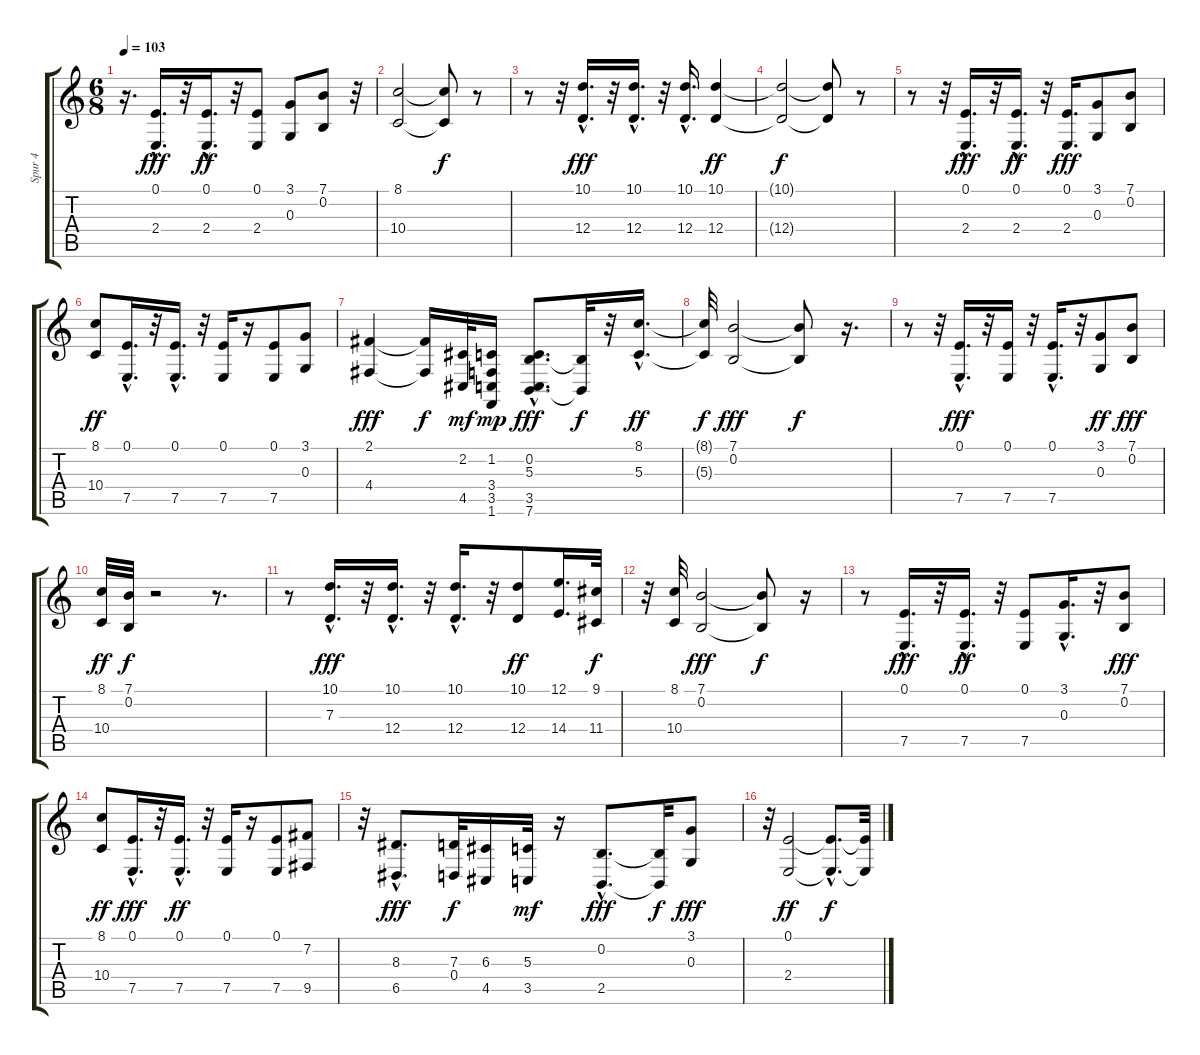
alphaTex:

\track ("Spur 4" "Spur 4") {instrument acousticgrandpiano}
\staff {score tabs}
\tuning (E4 B3 G3 D3 A2 E2) {hide}
\ts (6 8)
\tempo 103
\clef g2
\ks c
r.16{d dy f} (0.1{hac} 2.4{hac}).16{d dy fff} r.32 (0.1{hac} 2.4{hac}).16{d dy ff} r.32 (0.1 2.4).8 (3.1 0.3).8 (7.1 0.2).8 r.32 |
(8.1 10.4).2 (8.1{t} 10.4{t}).8{dy f} r.8 |
r.8 r.32 (10.1{hac} 12.4{hac}).16{d dy fff} r.32 (10.1{hac} 12.4{hac}).16{d} r.32 (10.1{hac} 12.4{hac}).16{d} (10.1 12.4).4{dy ff} |
(10.1{t} 12.4{t}).2{dy f} (10.1{t} 12.4{t}).8 r.8 |
r.8 r.32 (0.1{hac} 2.4{hac}).16{d dy fff} r.32 (0.1{hac} 2.4{hac}).16{d dy ff} r.32 (0.1 2.4).16{d dy fff} (3.1 0.3).8 (7.1 0.2).8 |
(8.1 10.4).8{dy ff} (0.1{hac} 7.5{hac}).16{d} r.32 (0.1{hac} 7.5{hac}).16{d} r.32 (0.1 7.5).16 r.16 (0.1 7.5).8 (3.1 0.3).8 |
(2.1 4.4).4{dy fff} (2.1{t} 4.4{t}).16{dy f} (2.2 4.5).32{dy mf} (1.2 3.4 3.5 1.6).16{dy mp} (0.2{hac} 5.3 3.5 7.6{hac}).8{d dy fff} (0.2{t} 7.6{t}).32{dy f} r.32 (8.1{hac} 5.3{hac}).16{d dy ff} |
(8.1{t} 5.3{t}).32{dy f} (7.1 0.2).2{dy fff} (7.1{t} 0.2{t}).8{dy f} r.16{d} |
r.8 r.32 (0.1{hac} 7.5{hac}).16{d dy fff} r.32 (0.1 7.5).16 r.32 (0.1{hac} 7.5{hac}).16{d} r.32 (3.1 0.3).8{dy ff} (7.1 0.2).8{dy fff} |
(8.1 10.4).32{dy ff} (7.1 0.2).32{dy f} r.2 r.8{d} |
r.8 (10.1{hac} 7.3{hac}).16{d dy fff} r.32 (10.1{hac} 12.4{hac}).16{d} r.32 (10.1{hac} 12.4{hac}).16{d} r.32 (10.1 12.4).8{dy ff} (12.1 14.4).16{d} (9.1 11.4).32{dy f} |
r.32 (8.1 10.4).32 (7.1 0.2).2{dy fff} (7.1{t} 0.2{t}).8{dy f} r.16 |
r.8 (0.1{hac} 7.5{hac}).16{d dy fff} r.32 (0.1{hac} 7.5{hac}).16{d dy ff} r.32 (0.1 7.5).8 (3.1{hac} 0.3{hac}).16{d} r.32 (7.1 0.2).8{dy fff} |
(8.1 10.4).8{dy ff} (0.1{hac} 7.5{hac}).16{d dy fff} r.32 (0.1{hac} 7.5{hac}).16{d dy ff} r.32 (0.1 7.5).16 r.16 (0.1 7.5).8 (7.2 9.5).8 |
r.32 (8.3{hac} 6.5{hac}).8{d dy fff} (7.3 0.4).32{dy f} (6.3 4.5).16 (5.3 3.5).32{dy mf} r.16 (0.2{hac} 2.5{hac}).8{d dy fff} (0.2{t} 2.5{t}).32{dy f} (3.1 0.3).8{dy fff} |
r.32 (0.1 2.4).2{dy ff} (0.1{hac t} 2.4{hac t}).8{d dy f} (0.1{t} 2.4{t}).32
